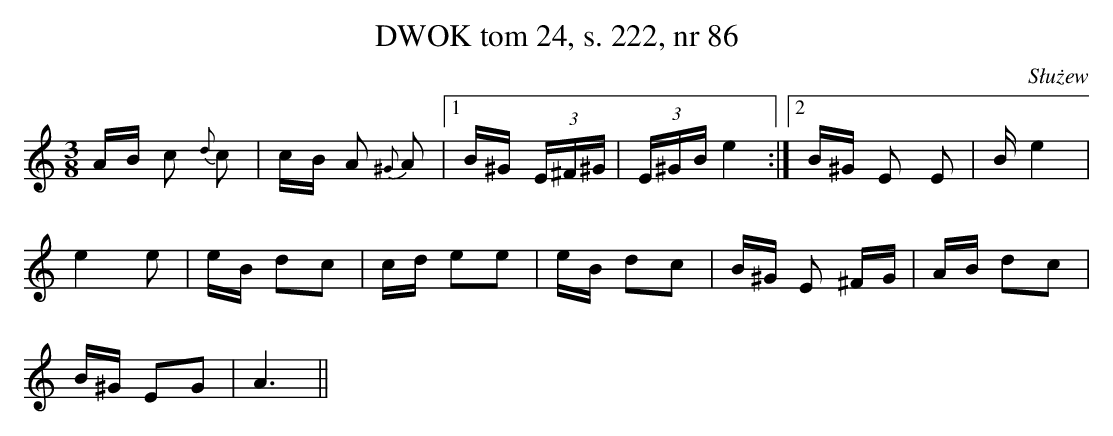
X:1
T: DWOK tom 24, s. 222, nr 86
O: Służew
L: 1/16
M: 3/8
K: C
AB c2 {d} c2 | cB A2 {^G} A2 |[1  B^G (3E^F^G| (3E^GB e4:|[2 B^G E2 E2| B e4|
e4 e2 | eB d2c2 | cd e2e2 | eB d2c2 | B^G E2 ^FG | AB d2c2 |
B^G E2G2 | A6 ||
